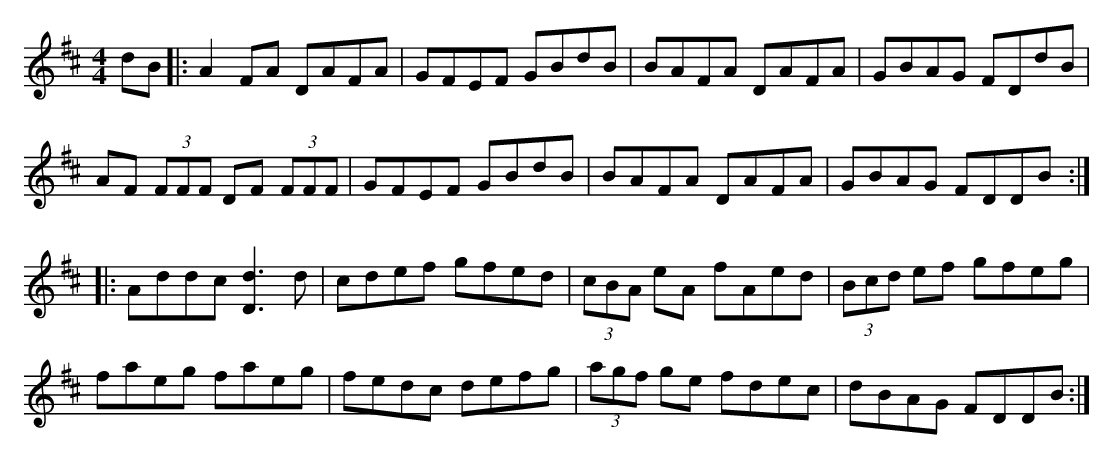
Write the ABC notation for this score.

X:1
M:4/4
K:D
dB|:A2 FA DAFA|GFEF GBdB|BAFA DAFA|GBAG FDdB|
AF (3FFF DF (3FFF|GFEF GBdB|BAFA DAFA|GBAG FDDB:|
|:Addc [d3D3] d|cdef gfed|(3cBA eA fAed|(3Bcd ef gfeg|
faeg faeg|fedc defg|(3agf ge fdec|dBAG FDDB:|
